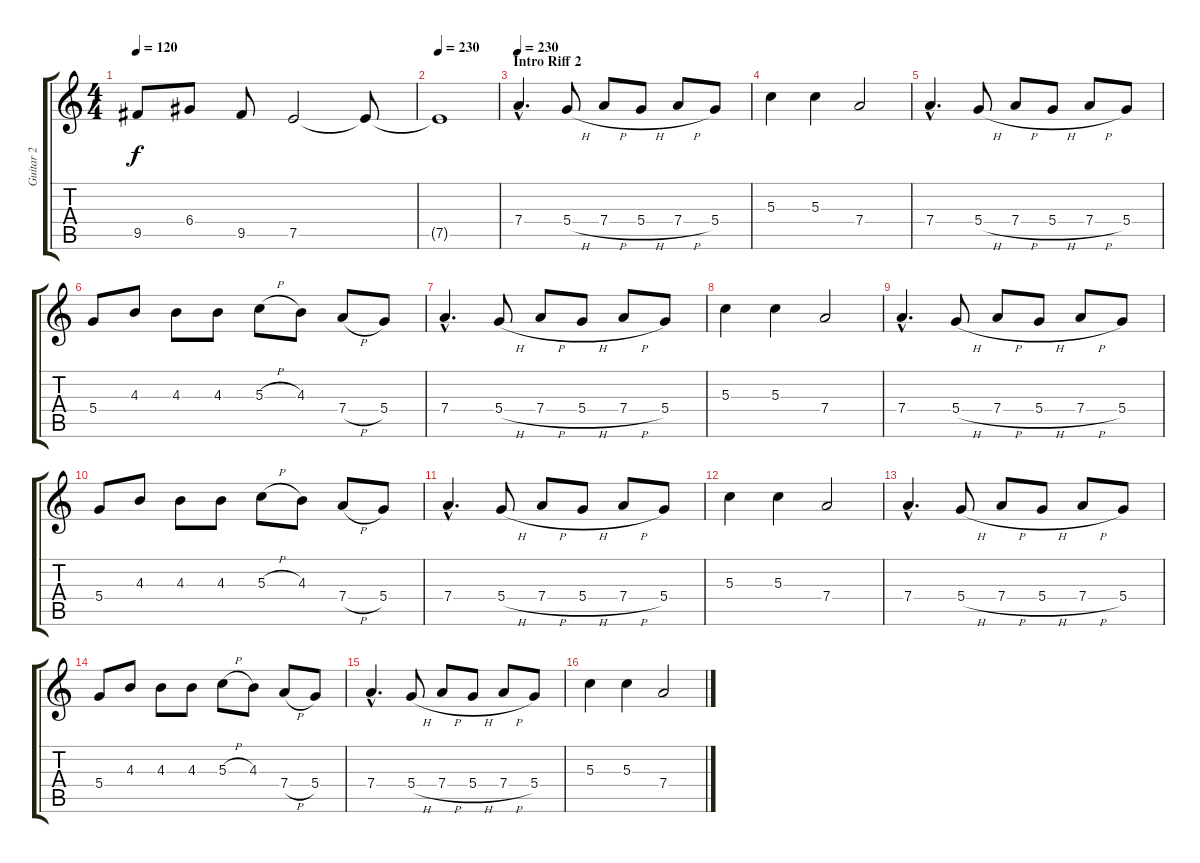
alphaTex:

\track ("Guitar 2" "Guitar 2") {instrument distortionguitar}
\staff {score tabs}
\tuning (E4 B3 G3 D3 A2 E2) {hide}
\ts (4 4)
\tempo 120
\clef g2
\ks c
9.5.8{dy f} 6.4.8 9.5.8 7.5.2 7.5{t}.8 |
\tempo 230
7.5{t}.1 |
\section ("" "Intro Riff 2")
\tempo 230
7.4{hac}.4{d} 5.4{h}.8 7.4{h}.8 5.4{h}.8 7.4{h}.8 5.4.8 |
5.3.4 5.3.4 7.4.2 |
7.4{hac}.4{d} 5.4{h}.8 7.4{h}.8 5.4{h}.8 7.4{h}.8 5.4.8 |
5.4.8 4.3.8 4.3.8 4.3.8 5.3{h}.8 4.3.8 7.4{h}.8 5.4.8 |
7.4{hac}.4{d} 5.4{h}.8 7.4{h}.8 5.4{h}.8 7.4{h}.8 5.4.8 |
5.3.4 5.3.4 7.4.2 |
7.4{hac}.4{d} 5.4{h}.8 7.4{h}.8 5.4{h}.8 7.4{h}.8 5.4.8 |
5.4.8 4.3.8 4.3.8 4.3.8 5.3{h}.8 4.3.8 7.4{h}.8 5.4.8 |
7.4{hac}.4{d} 5.4{h}.8 7.4{h}.8 5.4{h}.8 7.4{h}.8 5.4.8 |
5.3.4 5.3.4 7.4.2 |
7.4{hac}.4{d} 5.4{h}.8 7.4{h}.8 5.4{h}.8 7.4{h}.8 5.4.8 |
5.4.8 4.3.8 4.3.8 4.3.8 5.3{h}.8 4.3.8 7.4{h}.8 5.4.8 |
7.4{hac}.4{d} 5.4{h}.8 7.4{h}.8 5.4{h}.8 7.4{h}.8 5.4.8 |
5.3.4 5.3.4 7.4.2
